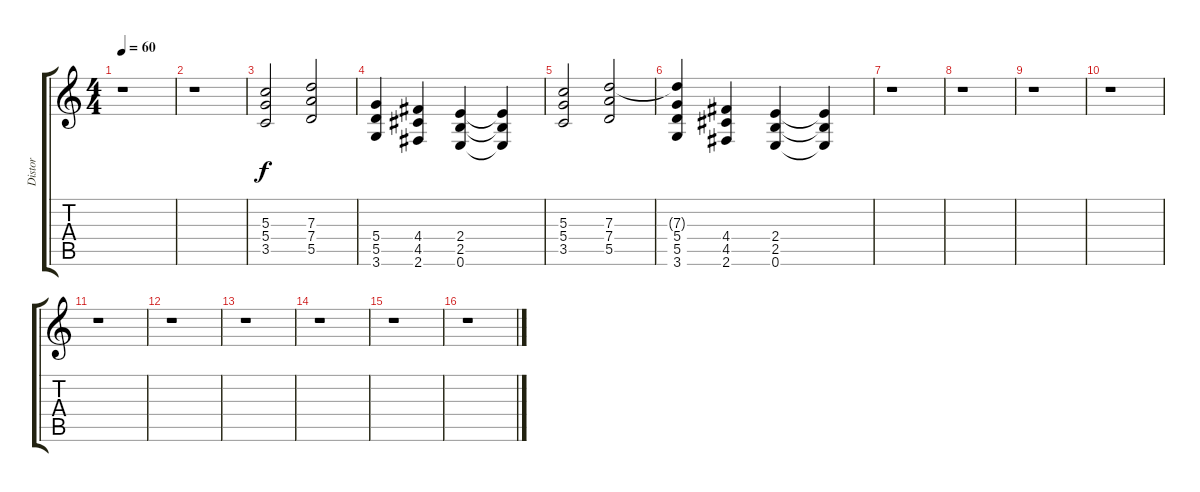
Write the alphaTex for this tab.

\track ("Distor" "Distor") {instrument distortionguitar}
\staff {score tabs}
\tuning (E4 B3 G3 D3 A2 E2) {hide}
\ts (4 4)
\tempo 60
\clef g2
\ks c
r.1{dy f} |
r.1 |
(5.3 5.4 3.5).2 (7.3 7.4 5.5).2 |
(5.4 5.5 3.6).4 (4.4 4.5 2.6).4 (2.4 2.5 0.6).4 (2.4{t} 2.5{t} 0.6{t}).4 |
(5.3 5.4 3.5).2 (7.3 7.4 5.5).2 |
(7.3{t} 5.4 5.5 3.6).4 (4.4 4.5 2.6).4 (2.4 2.5 0.6).4 (2.4{t} 2.5{t} 0.6{t}).4 |
r.1 |
r.1 |
r.1 |
r.1 |
r.1 |
r.1 |
r.1 |
r.1 |
r.1 |
r.1
